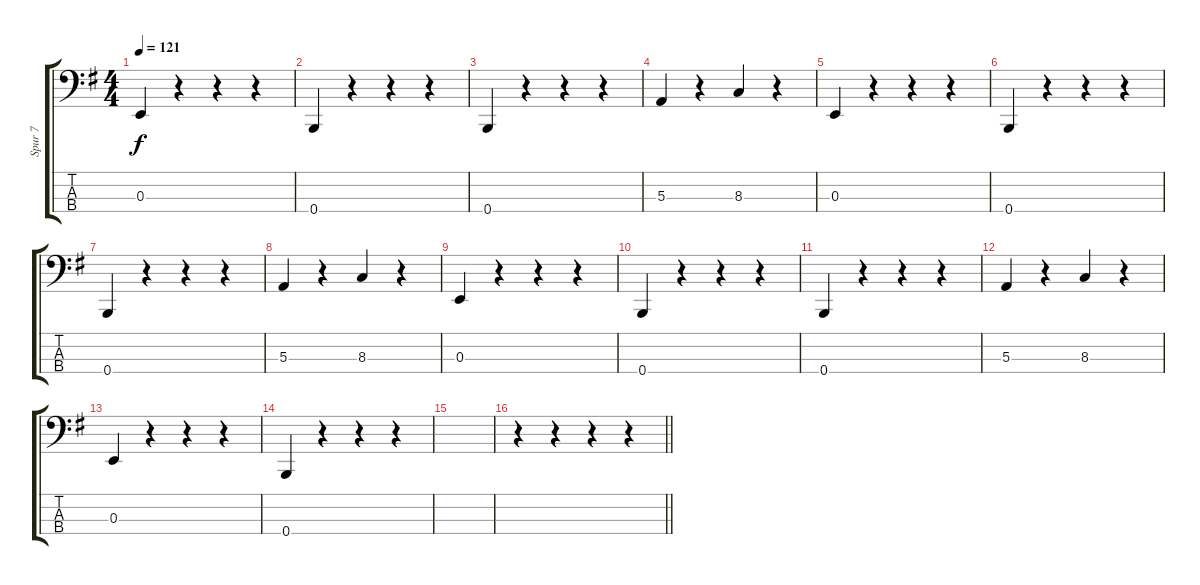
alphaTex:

\track ("Spur 7" "Spur 7") {instrument electricbassfinger}
\staff {score tabs}
\tuning (D2 A1 E1 B0) {hide}
\ts (4 4)
\tempo 121
\clef f4
\ks g
0.3.4{dy f} r.4 r.4 r.4 |
0.4.4 r.4 r.4 r.4 |
0.4.4 r.4 r.4 r.4 |
5.3.4 r.4 8.3.4 r.4 |
0.3.4 r.4 r.4 r.4 |
0.4.4 r.4 r.4 r.4 |
0.4.4 r.4 r.4 r.4 |
5.3.4 r.4 8.3.4 r.4 |
0.3.4 r.4 r.4 r.4 |
0.4.4 r.4 r.4 r.4 |
0.4.4 r.4 r.4 r.4 |
5.3.4 r.4 8.3.4 r.4 |
0.3.4 r.4 r.4 r.4 |
0.4.4 r.4 r.4 r.4 |
|
\barLineRight lightlight
r.4 r.4 r.4 r.4
